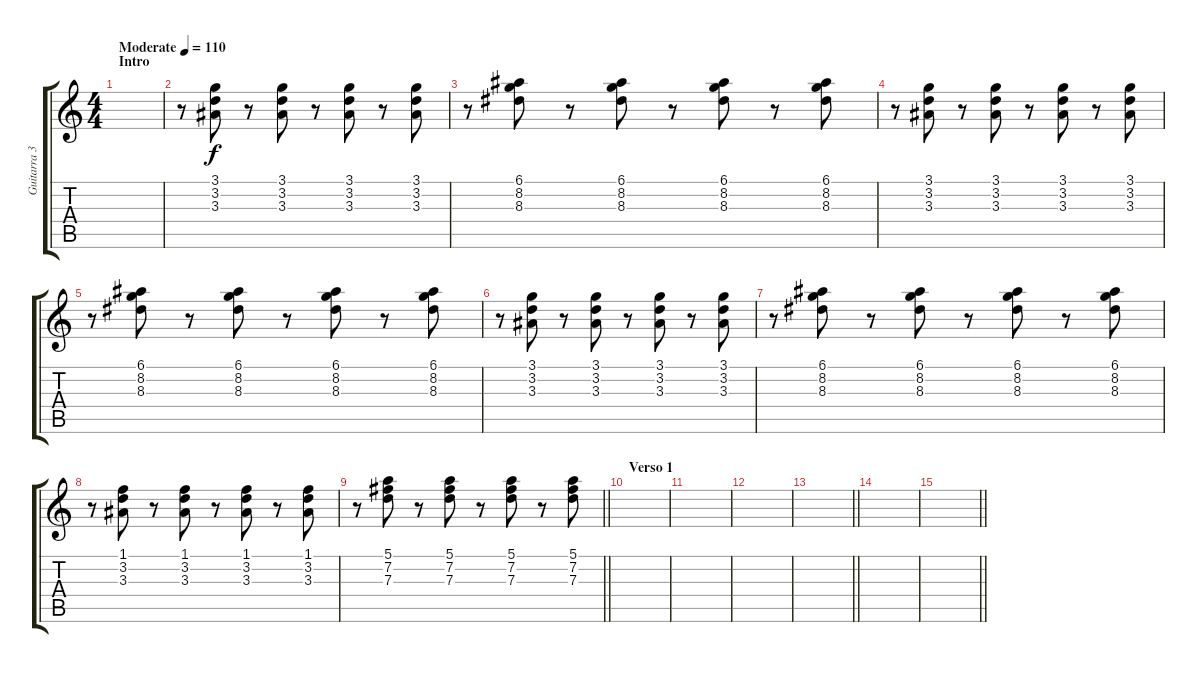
\track ("Guitarra 3" "Guitarra 3") {instrument distortionguitar}
\staff {score tabs}
\tuning (E4 B3 G3 D3 A2 E2) {hide}
\ts (4 4)
\section ("" "Intro")
\tempo (110 "Moderate")
\clef g2
\ks c
|
r.8 (3.1 3.2 3.3).8 r.8 (3.1 3.2 3.3).8 r.8 (3.1 3.2 3.3).8 r.8 (3.1 3.2 3.3).8 |
r.8 (6.1 8.2 8.3).8 r.8 (6.1 8.2 8.3).8 r.8 (6.1 8.2 8.3).8 r.8 (6.1 8.2 8.3).8 |
r.8 (3.1 3.2 3.3).8 r.8 (3.1 3.2 3.3).8 r.8 (3.1 3.2 3.3).8 r.8 (3.1 3.2 3.3).8 |
r.8 (6.1 8.2 8.3).8 r.8 (6.1 8.2 8.3).8 r.8 (6.1 8.2 8.3).8 r.8 (6.1 8.2 8.3).8 |
r.8 (3.1 3.2 3.3).8 r.8 (3.1 3.2 3.3).8 r.8 (3.1 3.2 3.3).8 r.8 (3.1 3.2 3.3).8 |
r.8 (6.1 8.2 8.3).8 r.8 (6.1 8.2 8.3).8 r.8 (6.1 8.2 8.3).8 r.8 (6.1 8.2 8.3).8 |
r.8 (1.1 3.2 3.3).8 r.8 (1.1 3.2 3.3).8 r.8 (1.1 3.2 3.3).8 r.8 (1.1 3.2 3.3).8 |
\barLineRight lightlight
r.8 (5.1 7.2 7.3).8 r.8 (5.1 7.2 7.3).8 r.8 (5.1 7.2 7.3).8 r.8 (5.1 7.2 7.3).8 |
\section ("" "Verso 1")
|
|
|
\barLineRight lightlight
|
|
\barLineRight lightlight
